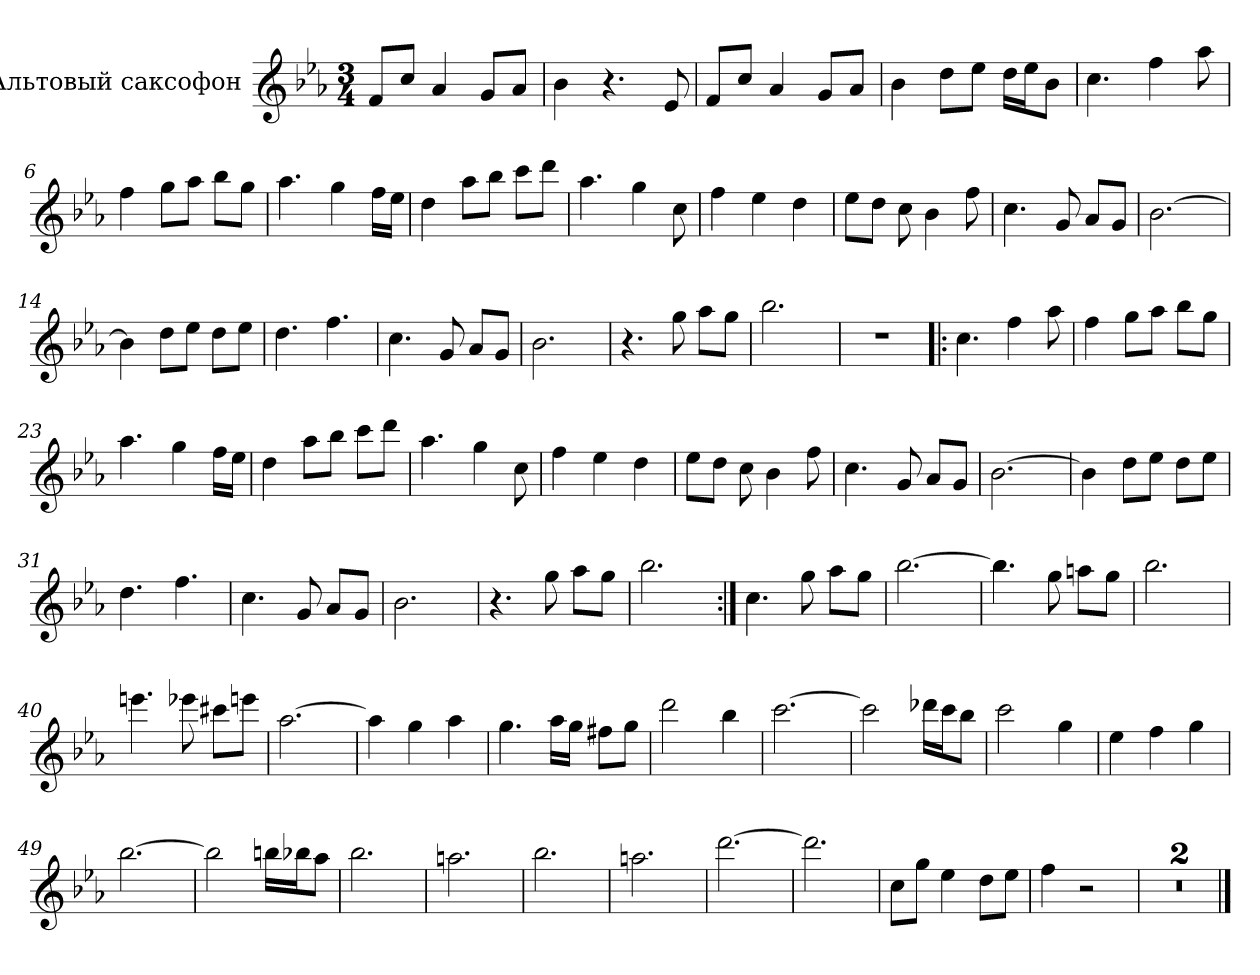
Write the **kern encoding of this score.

**kern
*part1
*staff1
*I"Альтовый саксофон
*clefG2
*ITrd5c9
*k[b-e-a-d-g-c-]
*M3/4
*MM137
=1
8A-/L
8e-/J
4c-/
8B-/L
8c-/J
=2
4d-\
4.r
8G-/
=3
8A-/L
8e-/J
4c-/
8B-/L
8c-/J
=4
4d-\
8f\L
8g-\J
16f\LL
16g-\J
8d-\J
=5
4.e-\
4a-\
8cc-\
=6
4a-\
8b-\L
8cc-\J
8dd-\L
8b-\J
=7
4.cc-\
4b-\
16a-\LL
16g-\JJ
!!LO:LB:g=z
=8
4f\
8cc-\L
8dd-\J
8ee-\L
8ff\J
=9
4.cc-\
4b-\
8e-\
=10
4a-\
4g-\
4f\
=11
8g-\L
8f\J
8e-\
4d-\
8a-\
=12
4.e-\
8B-/
8c-/L
8B-/J
=13
[2.d-\
=14
4d-\]
8f\L
8g-\J
8f\L
8g-\J
=15
4.f\
4.a-\
=16
4.e-\
8B-/
8c-/L
8B-/J
!!LO:LB:g=z
=17
2.d-\
=18
4.r
8b-\
8cc-\L
8b-\J
=19
2.dd-\
=20
2.r
=21!|:
4.e-\
4a-\
8cc-\
=22
4a-\
8b-\L
8cc-\J
8dd-\L
8b-\J
=23
4.cc-\
4b-\
16a-\LL
16g-\JJ
=24
4f\
8cc-\L
8dd-\J
8ee-\L
8ff\J
=25
4.cc-\
4b-\
8e-\
=26
4a-\
4g-\
4f\
!!LO:LB:g=z
=27
8g-\L
8f\J
8e-\
4d-\
8a-\
=28
4.e-\
8B-/
8c-/L
8B-/J
=29
[2.d-\
=30
4d-\]
8f\L
8g-\J
8f\L
8g-\J
=31
4.f\
4.a-\
=32
4.e-\
8B-/
8c-/L
8B-/J
=33
2.d-\
=34
4.r
8b-\
8cc-\L
8b-\J
=35
2.dd-\
!!LO:LB:g=z
=36:|!
4.e-\
8b-\
8cc-\L
8b-\J
=37
[2.dd-\
=38
4.dd-\]
8b-\
8ccn\L
8b-\J
=39
2.dd-\
=40
4.ggn\
8gg-X\
8een\L
8ggn\J
=41
[2.cc-\
=42
4cc-\]
4b-\
4cc-\
=43
4.b-\
16cc-\LL
16b-\JJ
8an\L
8b-\J
=44
2ff\
4dd-\
=45
[2.ee-\
!!LO:LB:g=z
=46
2ee-\]
16ff-X\LL
16ee-\J
8dd-\J
=47
2ee-\
4b-\
=48
4g-\
4a-\
4b-\
=49
[2.dd-\
=50
2dd-\]
16ddn\LL
16dd-X\J
8cc-\J
=51
2.dd-\
=52
2.ccn\
=53
2.dd-\
=54
2.ccn\
=55
[2.ff\
=56
2.ff\]
!!LO:LB:g=z
=57
8e-\L
8b-\J
4g-\
8f\L
8g-\J
=58
4a-\
2r
=59
2.r
=60
2.r
==
*-
